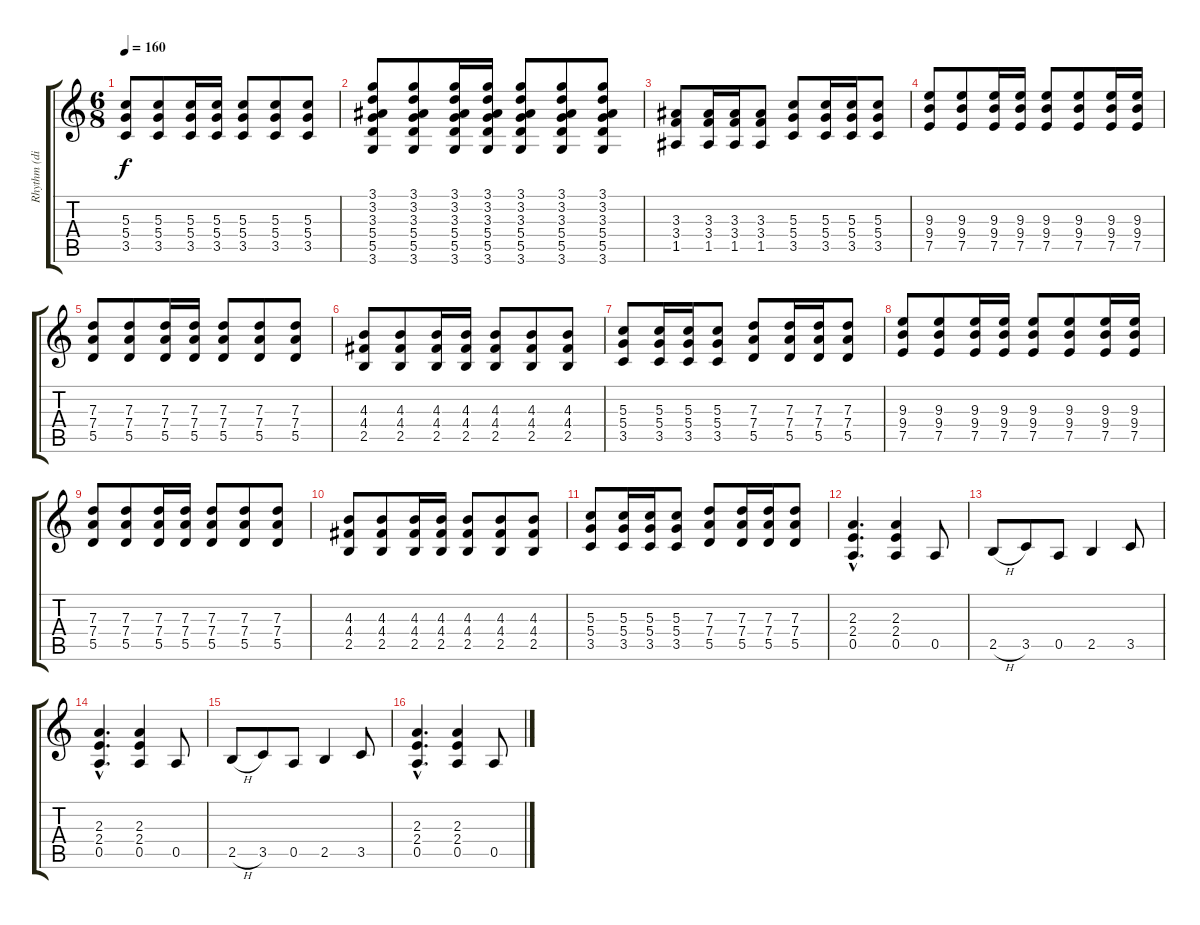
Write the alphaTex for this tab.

\track ("Rhythm (distortion)" "Rhythm (di") {instrument distortionguitar}
\staff {score tabs}
\tuning (E4 B3 G3 D3 A2 E2) {hide}
\ts (6 8)
\tempo 160
\clef g2
\ks c
(5.3 5.4 3.5).8{dy f} (5.3 5.4 3.5).8 (5.3 5.4 3.5).16 (5.3 5.4 3.5).16 (5.3 5.4 3.5).8 (5.3 5.4 3.5).8 (5.3 5.4 3.5).8 |
(3.1 3.2 3.3 5.4 5.5 3.6).8 (3.1 3.2 3.3 5.4 5.5 3.6).8 (3.1 3.2 3.3 5.4 5.5 3.6).16 (3.1 3.2 3.3 5.4 5.5 3.6).16 (3.1 3.2 3.3 5.4 5.5 3.6).8 (3.1 3.2 3.3 5.4 5.5 3.6).8 (3.1 3.2 3.3 5.4 5.5 3.6).8 |
(3.3 3.4 1.5).8 (3.3 3.4 1.5).16 (3.3 3.4 1.5).16 (3.3 3.4 1.5).8 (5.3 5.4 3.5).8 (5.3 5.4 3.5).16 (5.3 5.4 3.5).16 (5.3 5.4 3.5).8 |
(9.3 9.4 7.5).8 (9.3 9.4 7.5).8 (9.3 9.4 7.5).16 (9.3 9.4 7.5).16 (9.3 9.4 7.5).8 (9.3 9.4 7.5).8 (9.3 9.4 7.5).16 (9.3 9.4 7.5).16 |
(7.3 7.4 5.5).8 (7.3 7.4 5.5).8 (7.3 7.4 5.5).16 (7.3 7.4 5.5).16 (7.3 7.4 5.5).8 (7.3 7.4 5.5).8 (7.3 7.4 5.5).8 |
(4.3 4.4 2.5).8 (4.3 4.4 2.5).8 (4.3 4.4 2.5).16 (4.3 4.4 2.5).16 (4.3 4.4 2.5).8 (4.3 4.4 2.5).8 (4.3 4.4 2.5).8 |
(5.3 5.4 3.5).8 (5.3 5.4 3.5).16 (5.3 5.4 3.5).16 (5.3 5.4 3.5).8 (7.3 7.4 5.5).8 (7.3 7.4 5.5).16 (7.3 7.4 5.5).16 (7.3 7.4 5.5).8 |
(9.3 9.4 7.5).8 (9.3 9.4 7.5).8 (9.3 9.4 7.5).16 (9.3 9.4 7.5).16 (9.3 9.4 7.5).8 (9.3 9.4 7.5).8 (9.3 9.4 7.5).16 (9.3 9.4 7.5).16 |
(7.3 7.4 5.5).8 (7.3 7.4 5.5).8 (7.3 7.4 5.5).16 (7.3 7.4 5.5).16 (7.3 7.4 5.5).8 (7.3 7.4 5.5).8 (7.3 7.4 5.5).8 |
(4.3 4.4 2.5).8 (4.3 4.4 2.5).8 (4.3 4.4 2.5).16 (4.3 4.4 2.5).16 (4.3 4.4 2.5).8 (4.3 4.4 2.5).8 (4.3 4.4 2.5).8 |
(5.3 5.4 3.5).8 (5.3 5.4 3.5).16 (5.3 5.4 3.5).16 (5.3 5.4 3.5).8 (7.3 7.4 5.5).8 (7.3 7.4 5.5).16 (7.3 7.4 5.5).16 (7.3 7.4 5.5).8 |
(2.3{hac} 2.4{hac} 0.5{hac}).4{d} (2.3 2.4 0.5).4 0.5.8 |
2.5{h}.8 3.5.8 0.5.8 2.5.4 3.5.8 |
(2.3{hac} 2.4{hac} 0.5{hac}).4{d} (2.3 2.4 0.5).4 0.5.8 |
2.5{h}.8 3.5.8 0.5.8 2.5.4 3.5.8 |
(2.3{hac} 2.4{hac} 0.5{hac}).4{d} (2.3 2.4 0.5).4 0.5.8
